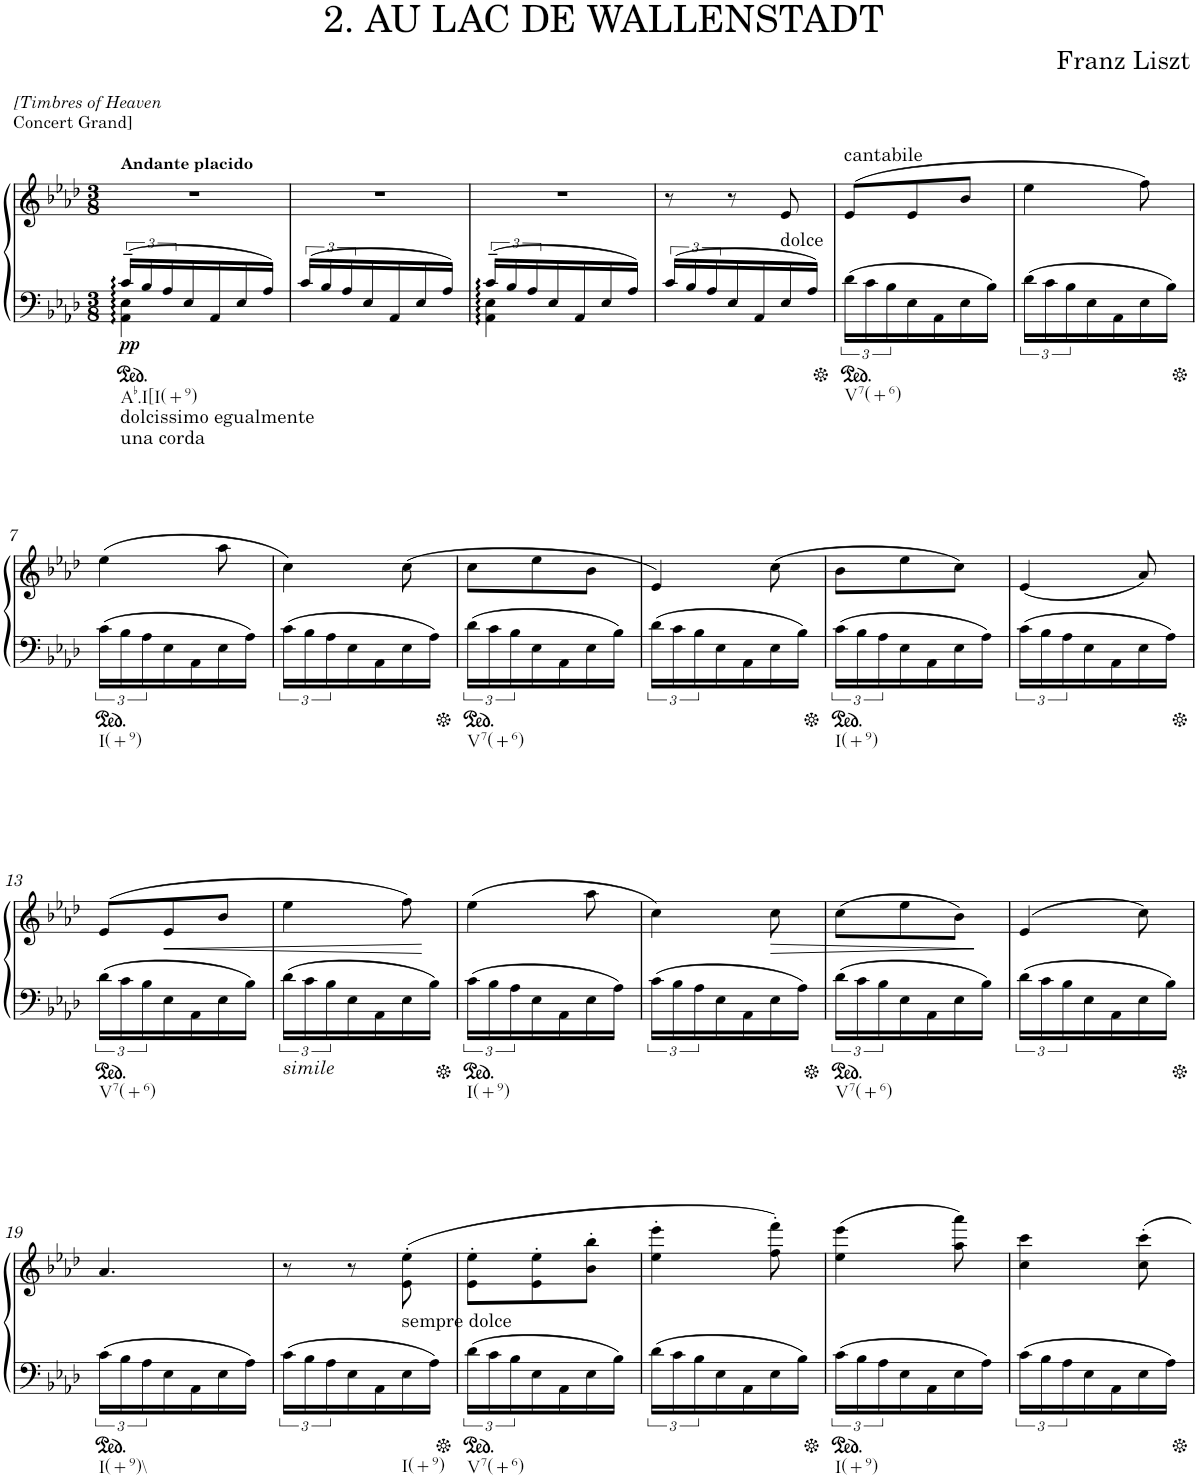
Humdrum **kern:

**kern	**kern	**dynam
*part1	*part1	*part1
*staff2	*staff1	*staff1/2
*I"Piano	*	*
*I'Pno.	*	*
*clefF4	*clefG2	*
*k[b-e-a-d-]	*k[b-e-a-d-]	*
*M3/8	*M3/8	*
=1	=1	=1
*^	*	*
!	!	!LO:TX:a:B:t=Andante placido	!
!LO:TX:b:t=dolcissimo egualmente	!	!	!
!LO:TX:b:t=una corda	!	!	!
!LO:TX:b:t=Ab.I[I(+9)	!	!	!
!	!	!	!LO:DY:b=2
24c~/LL	4AA-\ 4E-\	4.r	pp
24B-/	.	.	.
24A-/	.	.	.
16E-/	.	.	.
16AA-/	.	.	.
16E-/	8ryy	.	.
16A-/JJ	.	.	.
*v	*v	*	*
=2	=2	=2
24c/LL	4.r	.
24B-/	.	.
24A-/	.	.
16E-/	.	.
16AA-/	.	.
16E-/	.	.
16A-/JJ	.	.
=3	=3	=3
*^	*	*
24c~/LL	4AA-\ 4E-\	4.r	.
24B-/	.	.	.
24A-/	.	.	.
16E-/	.	.	.
16AA-/	.	.	.
16E-/	8ryy	.	.
16A-/JJ	.	.	.
*v	*v	*	*
=4	=4	=4
24c/LL	8r	.
24B-/	.	.
24A-/	.	.
16E-/	8r	.
16AA-/	.	.
!	!LO:TX:b:t=dolce	!
16E-/	8e-/	.
16A-/JJ	.	.
=5	=5	=5
!	!LO:TX:a:t=cantabile	!
!LO:TX:b:t=V7(+6)	!	!
24d-\LL	(8e-/L	.
24c\	.	.
24B-\	.	.
16E-\	8e-/	.
16AA-\	.	.
16E-\	8b-/J	.
16B-\JJ	.	.
=6	=6	=6
24d-\LL	4ee-\	.
24c\	.	.
24B-\	.	.
16E-\	.	.
16AA-\	.	.
16E-\	8ff\)	.
16B-\JJ	.	.
!!LO:LB:g=z
=7	=7	=7
!LO:TX:b:t=I(+9)	!	!
24c\LL	(4ee-\	.
24B-\	.	.
24A-\	.	.
16E-\	.	.
16AA-\	.	.
16E-\	8aa-\	.
16A-\JJ	.	.
=8	=8	=8
24c\LL	4cc\)	.
24B-\	.	.
24A-\	.	.
16E-\	.	.
16AA-\	.	.
16E-\	(8cc\	.
16A-\JJ	.	.
=9	=9	=9
!LO:TX:b:t=V7(+6)	!	!
24d-\LL	8cc\L	.
24c\	.	.
24B-\	.	.
16E-\	8ee-\	.
16AA-\	.	.
16E-\	8b-\J	.
16B-\JJ	.	.
=10	=10	=10
24d-\LL	4e-/)	.
24c\	.	.
24B-\	.	.
16E-\	.	.
16AA-\	.	.
16E-\	(8cc\	.
16B-\JJ	.	.
=11	=11	=11
!LO:TX:b:t=I(+9)	!	!
24c\LL	8b-\L	.
24B-\	.	.
24A-\	.	.
16E-\	8ee-\	.
16AA-\	.	.
16E-\	8cc\J)	.
16A-\JJ	.	.
=12	=12	=12
24c\LL	(4e-/	.
24B-\	.	.
24A-\	.	.
16E-\	.	.
16AA-\	.	.
16E-\	8a-/)	.
16A-\JJ	.	.
!!LO:LB:g=z
=13	=13	=13
!LO:TX:b:t=V7(+6)	!	!
24d-\LL	(8e-/L	.
24c\	.	.
24B-\	.	.
16E-\	8e-/	.
16AA-\	.	.
16E-\	8b-/J	.
16B-\JJ	.	.
=14	=14	=14
!LO:TX:b:i:t=simile	!	!
24d-\LL	4ee-\	.
24c\	.	.
24B-\	.	.
16E-\	.	.
16AA-\	.	.
16E-\	8ff\)	.
16B-\JJ	.	.
=15	=15	=15
!LO:TX:b:t=I(+9)	!	!
24c\LL	(4ee-\	.
24B-\	.	.
24A-\	.	.
16E-\	.	.
16AA-\	.	.
16E-\	8aa-\	.
16A-\JJ	.	.
=16	=16	=16
24c\LL	4cc\)	.
24B-\	.	.
24A-\	.	.
16E-\	.	.
16AA-\	.	.
16E-\	8cc\	.
16A-\JJ	.	.
=17	=17	=17
!LO:TX:b:t=V7(+6)	!	!
24d-\LL	(8cc\L	.
24c\	.	.
24B-\	.	.
16E-\	8ee-\	.
16AA-\	.	.
16E-\	8b-\J)	.
16B-\JJ	.	.
=18	=18	=18
24d-\LL	(4e-/	.
24c\	.	.
24B-\	.	.
16E-\	.	.
16AA-\	.	.
16E-\	8cc\)	.
16B-\JJ	.	.
!!LO:LB:g=z
=19	=19	=19
!LO:TX:b:t=I(+9)\\	!	!
24c\LL	4.a-/	.
24B-\	.	.
24A-\	.	.
16E-\	.	.
16AA-\	.	.
16E-\	.	.
16A-\JJ	.	.
=20	=20	=20
24c\LL	8r	.
24B-\	.	.
24A-\	.	.
16E-\	8r	.
16AA-\	.	.
!	!LO:TX:b:t=sempre dolce	!
!LO:TX:b:t=I(+9)	!	!
16E-\	(8e-\' 8ee-\'	.
16A-\JJ	.	.
=21	=21	=21
!LO:TX:b:t=V7(+6)	!	!
24d-\LL	8e-\' 8ee-\'L	.
24c\	.	.
24B-\	.	.
16E-\	8e-\' 8ee-\'	.
16AA-\	.	.
16E-\	8b-\' 8bb-\'J	.
16B-\JJ	.	.
=22	=22	=22
24d-\LL	4ee-\' 4eee-\'	.
24c\	.	.
24B-\	.	.
16E-\	.	.
16AA-\	.	.
16E-\	8ff\' 8fff\')	.
16B-\JJ	.	.
=23	=23	=23
!LO:TX:b:t=I(+9)	!	!
24c\LL	(4ee-\ 4eee-\	.
24B-\	.	.
24A-\	.	.
16E-\	.	.
16AA-\	.	.
16E-\	8aa-\ 8aaa-\)	.
16A-\JJ	.	.
=24	=24	=24
24c\LL	4cc\ 4ccc\	.
24B-\	.	.
24A-\	.	.
16E-\	.	.
16AA-\	.	.
16E-\	8cc\' 8ccc\'	.
16A-\JJ	.	.
=	=	=
*-	*-	*-
